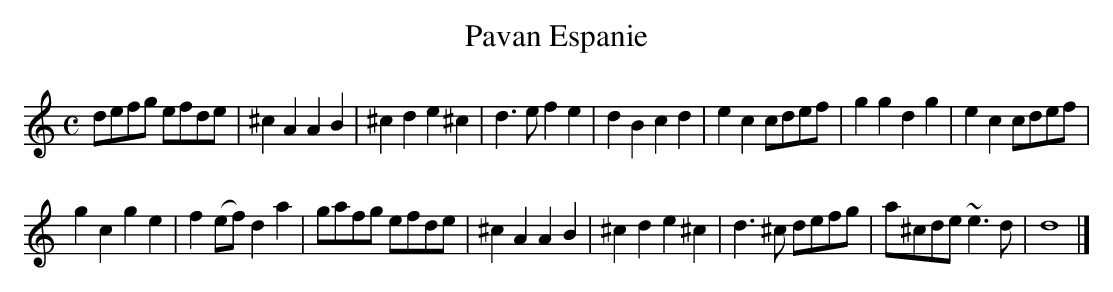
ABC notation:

X:1
T:Pavan Espanie
M:C
K:Ddor
defg efde|^c2A2A2B2|^c2d2e2^c2|d3ef2e2|d2B2c2d2|e2c2cdef|g2g2d2g2|e2c2cdef|
g2c2g2e2|f2(ef)d2a2|gafg efde|^c2A2A2B2|^c2d2e2^c2|d3^c defg|a^cde~e3d|d8|]
